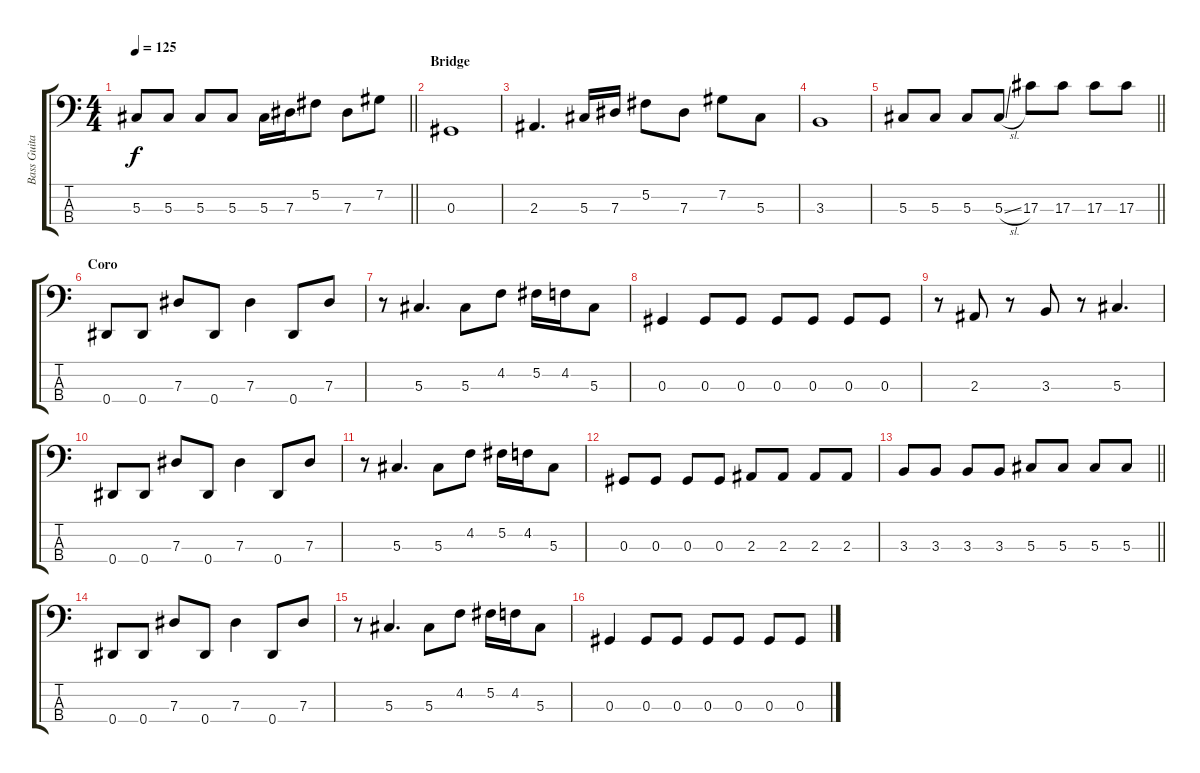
\track ("Bass Guitar" "Bass Guita") {instrument electricbassfinger}
\staff {score tabs}
\tuning (Gb2 Db2 Ab1 Eb1) {hide}
\ts (4 4)
\tempo 125
\clef f4
\barLineRight lightlight
\ks c
5.3.8{dy f} 5.3.8 5.3.8 5.3.8 5.3.16 7.3.16 5.2.8 7.3.8 7.2.8 |
\section ("" "Bridge")
0.3.1 |
2.3.4{d} 5.3.16 7.3.16 5.2.8 7.3.8 7.2.8 5.3.8 |
3.3.1 |
\barLineRight lightlight
5.3.8 5.3.8 5.3.8 5.3{sl}.8 17.3.8 17.3.8 17.3.8 17.3.8 |
\section ("" "Coro")
0.4.8 0.4.8 7.3.8 0.4.8 7.3.4 0.4.8 7.3.8 |
r.8 5.3.4{d} 5.3.8 4.2.8 5.2.16 4.2.16 5.3.8 |
0.3.4 0.3.8 0.3.8 0.3.8 0.3.8 0.3.8 0.3.8 |
r.8 2.3.8 r.8 3.3.8 r.8 5.3.4{d} |
0.4.8 0.4.8 7.3.8 0.4.8 7.3.4 0.4.8 7.3.8 |
r.8 5.3.4{d} 5.3.8 4.2.8 5.2.16 4.2.16 5.3.8 |
0.3.8 0.3.8 0.3.8 0.3.8 2.3.8 2.3.8 2.3.8 2.3.8 |
\barLineRight lightlight
3.3.8 3.3.8 3.3.8 3.3.8 5.3.8 5.3.8 5.3.8 5.3.8 |
0.4.8 0.4.8 7.3.8 0.4.8 7.3.4 0.4.8 7.3.8 |
r.8 5.3.4{d} 5.3.8 4.2.8 5.2.16 4.2.16 5.3.8 |
0.3.4 0.3.8 0.3.8 0.3.8 0.3.8 0.3.8 0.3.8
